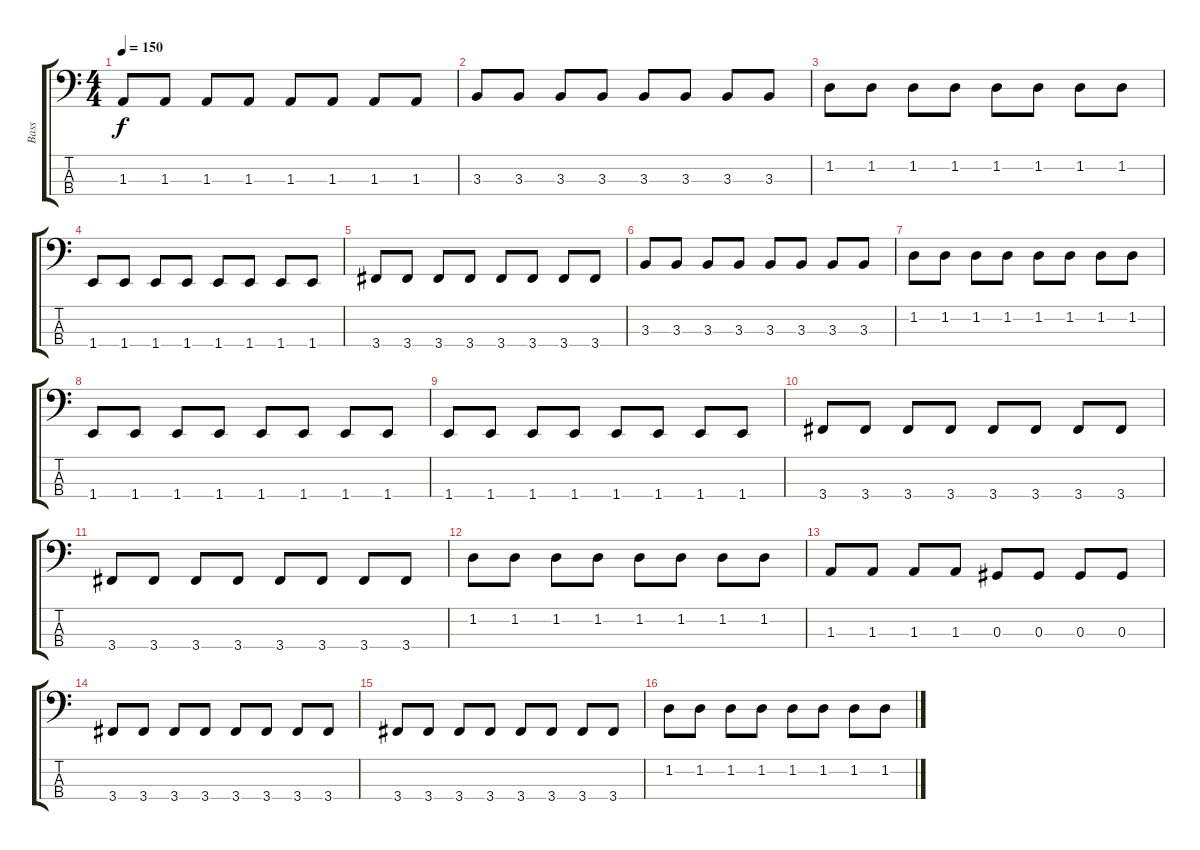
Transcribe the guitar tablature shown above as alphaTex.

\track ("Bass" "Bass") {instrument electricbassfinger}
\staff {score tabs}
\tuning (Gb2 Db2 Ab1 Eb1) {hide}
\ts (4 4)
\tempo 150
\clef f4
\ks c
1.3.8{dy f} 1.3.8 1.3.8 1.3.8 1.3.8 1.3.8 1.3.8 1.3.8 |
3.3.8 3.3.8 3.3.8 3.3.8 3.3.8 3.3.8 3.3.8 3.3.8 |
1.2.8 1.2.8 1.2.8 1.2.8 1.2.8 1.2.8 1.2.8 1.2.8 |
1.4.8 1.4.8 1.4.8 1.4.8 1.4.8 1.4.8 1.4.8 1.4.8 |
3.4.8 3.4.8 3.4.8 3.4.8 3.4.8 3.4.8 3.4.8 3.4.8 |
3.3.8 3.3.8 3.3.8 3.3.8 3.3.8 3.3.8 3.3.8 3.3.8 |
1.2.8 1.2.8 1.2.8 1.2.8 1.2.8 1.2.8 1.2.8 1.2.8 |
1.4.8 1.4.8 1.4.8 1.4.8 1.4.8 1.4.8 1.4.8 1.4.8 |
1.4.8 1.4.8 1.4.8 1.4.8 1.4.8 1.4.8 1.4.8 1.4.8 |
3.4.8 3.4.8 3.4.8 3.4.8 3.4.8 3.4.8 3.4.8 3.4.8 |
3.4.8 3.4.8 3.4.8 3.4.8 3.4.8 3.4.8 3.4.8 3.4.8 |
1.2.8 1.2.8 1.2.8 1.2.8 1.2.8 1.2.8 1.2.8 1.2.8 |
1.3.8 1.3.8 1.3.8 1.3.8 0.3.8 0.3.8 0.3.8 0.3.8 |
3.4.8 3.4.8 3.4.8 3.4.8 3.4.8 3.4.8 3.4.8 3.4.8 |
3.4.8 3.4.8 3.4.8 3.4.8 3.4.8 3.4.8 3.4.8 3.4.8 |
1.2.8 1.2.8 1.2.8 1.2.8 1.2.8 1.2.8 1.2.8 1.2.8
